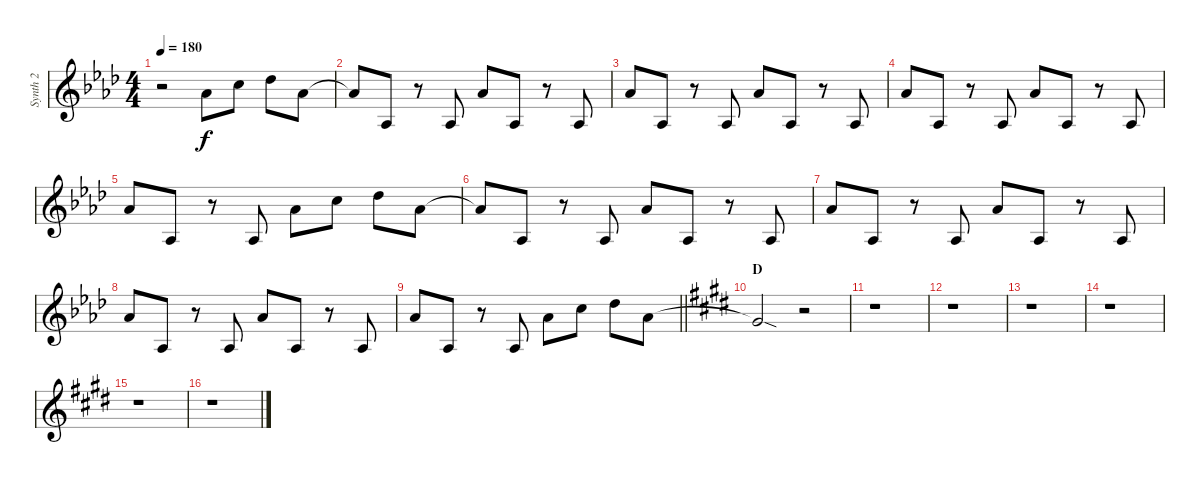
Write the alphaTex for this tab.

\track ("Synth 2" "Synth 2") {instrument lead2sawtooth}
\staff {score}
\tuning (E4 B3 G3 D3 A2 E2) {hide}
\ts (4 4)
\tempo 180
\clef g2
\ks ab
r.2{dy f} 4.1.8 8.1.8 9.1.8 4.1.8 |
4.1{t}.8 1.3.8 r.8 1.3.8 4.1.8 1.3.8 r.8 1.3.8 |
9.2.8 1.3.8 r.8 1.3.8 4.1.8 1.3.8 r.8 1.3.8 |
9.2.8 1.3.8 r.8 1.3.8 4.1.8 1.3.8 r.8 1.3.8 |
9.2.8 1.3.8 r.8 1.3.8 4.1.8 8.1.8 9.1.8 4.1.8 |
4.1{t}.8 1.3.8 r.8 1.3.8 4.1.8 1.3.8 r.8 1.3.8 |
9.2.8 1.3.8 r.8 1.3.8 4.1.8 1.3.8 r.8 1.3.8 |
9.2.8 1.3.8 r.8 1.3.8 4.1.8 1.3.8 r.8 1.3.8 |
\barLineRight lightlight
9.2.8 1.3.8 r.8 1.3.8 4.1.8 8.1.8 9.1.8 4.1.8 |
\section ("" "D")
\ks e
4.1{sod t}.2 r.2 |
r.1 |
r.1 |
r.1 |
r.1 |
r.1 |
r.1
